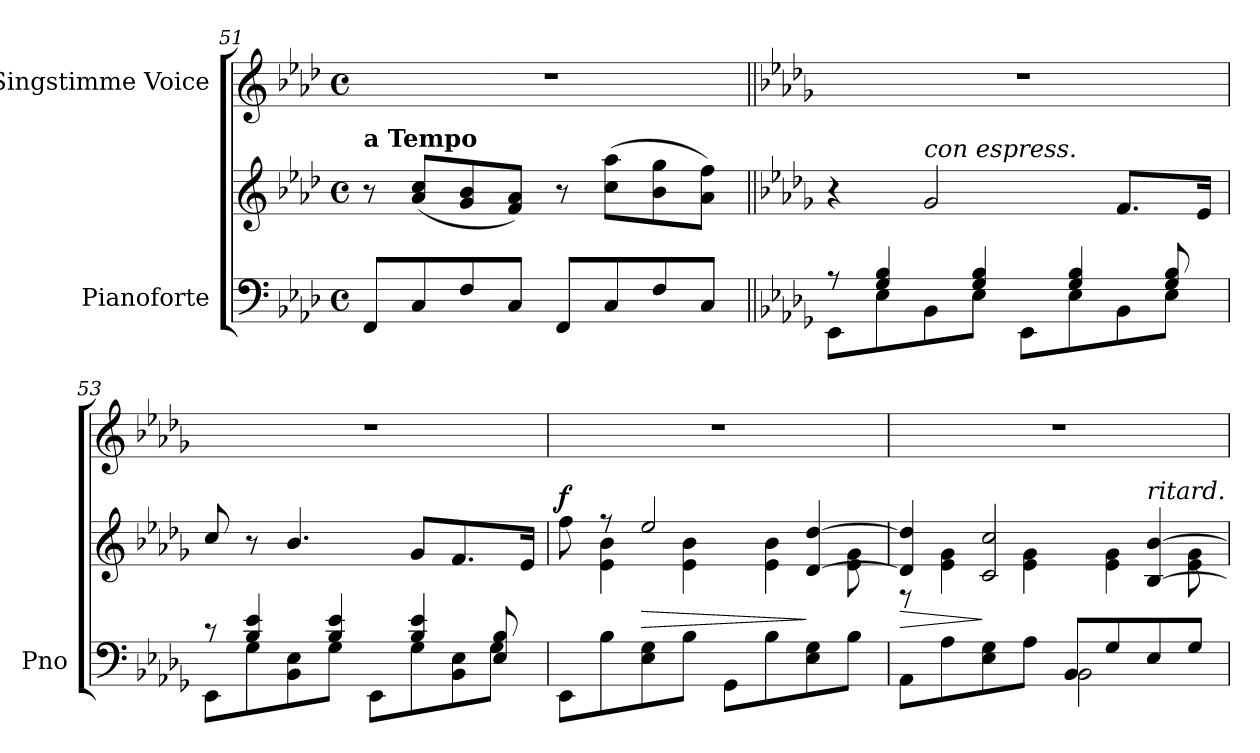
**kern	**kern	**dynam	**kern
*part2	*part2	*part2	*part1
*staff3	*staff2	*staff2/3	*staff1
*I"Pianoforte	*	*	*I"Singstimme Voice
*I'Pno	*	*	*
*clefF4	*clefG2	*	*clefG2
*k[b-e-a-d-]	*k[b-e-a-d-]	*	*k[b-e-a-d-]
*M4/4	*M4/4	*	*M4/4
*met(c)	*met(c)	*	*met(c)
=51	=51	=51	=51
!	!LO:TX:a:B:t=a Tempo	!	!
8FF/L	8r	.	1r
8C/	(8a-/ 8cc/L	.	.
8F/	8g/ 8b-/	.	.
8C/J	8f/ 8a-/J)	.	.
8FF/L	8r	.	.
8C/	(8cc\ 8aa-\L	.	.
8F/	8b-\ 8gg\	.	.
8C/J	8a-\ 8ff\J)	.	.
=52||	=52||	=52||	=52||
*k[b-e-a-d-g-]	*k[b-e-a-d-g-]	*	*k[b-e-a-d-g-]
*^	*	*	*
8r	8EE-\L	4r	.	1r
4G-/ 4B-/	8E-\	.	.	.
!	!	!LO:TX:i:t=con espress.	!	!
.	8BB-\	2g-/	.	.
4G-/ 4B-/	8E-\J	.	.	.
.	8EE-\L	.	.	.
4G-/ 4B-/	8E-\	.	.	.
.	8BB-\	8.f/L	.	.
8G-/ 8B-/	8E-\J	.	.	.
.	.	16e-/Jk	.	.
=53	=53	=53	=53	=53
8r	8EE-\L	8cc/	.	1r
4B-/ 4e-/	8G-\	8r	.	.
.	8BB-\ 8E-\	4.b-/	.	.
4B-/ 4e-/	8G-\J	.	.	.
.	8EE-\L	.	.	.
4B-/ 4e-/	8G-\	8g-/L	.	.
.	8BB-\ 8E-\	8.f/	.	.
8E-/ 8B-/	8G-\J	.	.	.
.	.	16e-/Jk	.	.
*v	*v	*	*	*
=54	=54	=54	=54
*	*^	*	*
!	!	!	!LO:DY:a	!
8EE-\L	8ff\	8ryy	f	1r
8B-\	8r	4e-\ 4b-\	.	.
!	!	!	!LO:HP:b	!
8E-\ 8G-\	2ee-/	.	>	.
8B-\J	.	4e-\ 4b-\	.	.
8GG-\L	.	.	.	.
8B-\	.	4e-\ 4b-\	.	.
8E-\ 8G-\	[<4d-/ [4dd-/	.	]	.
8B-\J	.	8e-\ 8g-\	.	.
=55	=55	=55	=55	=55
*^	*	*	*	*
!	!	!	!	!LO:HP:b	!
8AA-\L	2ryy	4d-/] 4dd-/]	8r	>	1r
8A-\	.	.	4e-\ 4g-\	.	.
8E-\ 8G-\	.	2c/ 2cc/	.	]	.
8A-\J	.	.	4e-\ 4g-\	.	.
8BB-/L	2BB-\	.	.	.	.
8G-/	.	.	4e-\ 4g-\	.	.
!	!	!LO:TX:a:i:t=ritard.	!	!	!
8E-/	.	[<4B-/ [4b-/	.	.	.
8G-/J	.	.	8e-\ 8g-\	.	.
*v	*v	*	*	*	*
*	*v	*v	*	*
=	=	=	=
*-	*-	*-	*-
